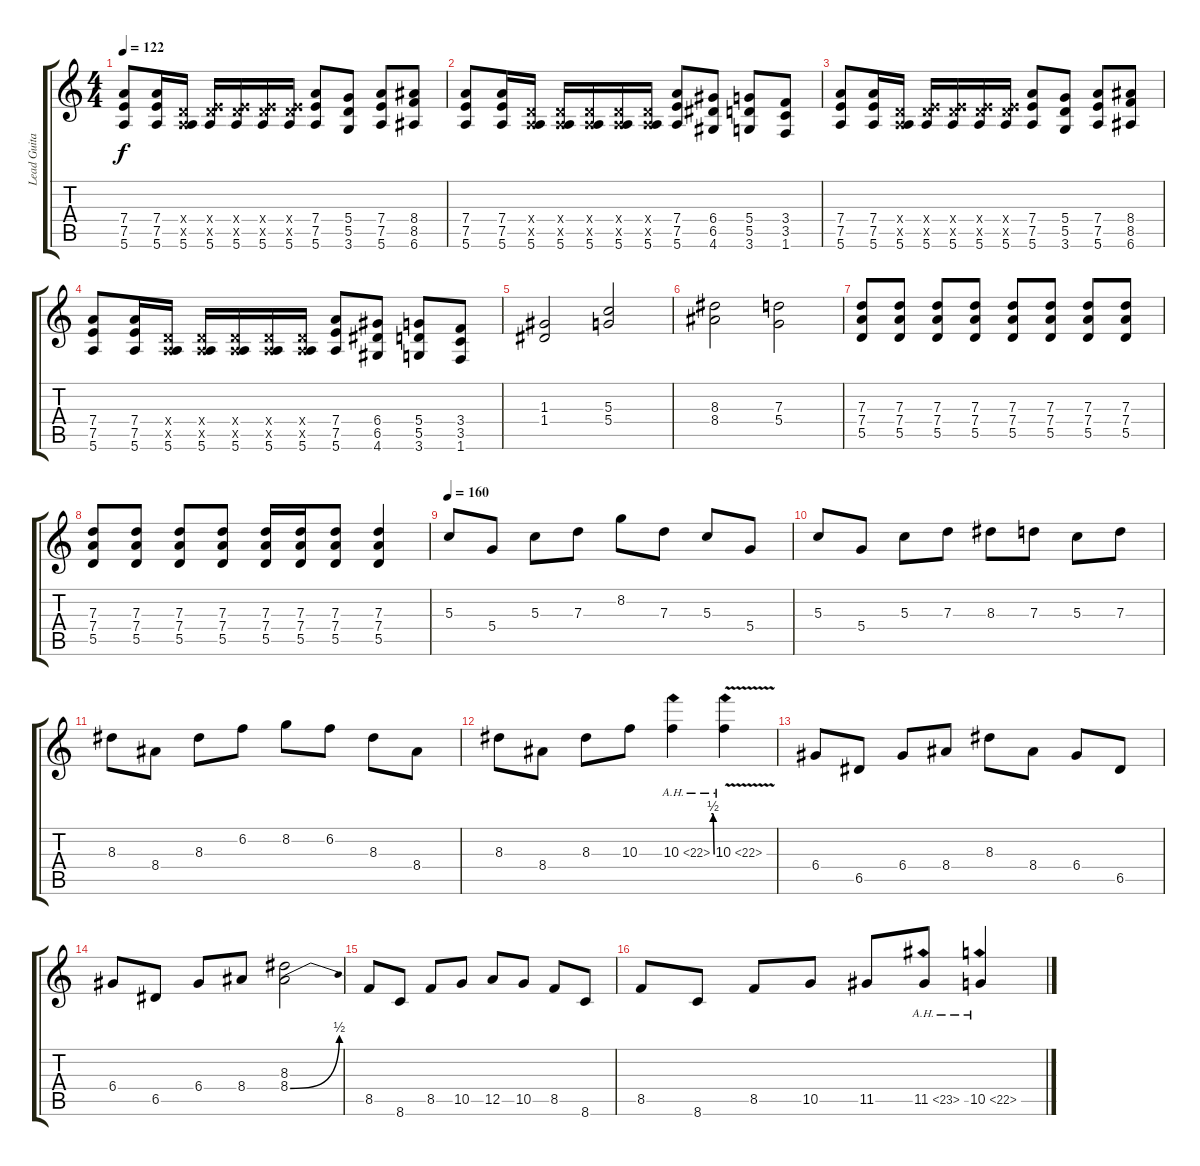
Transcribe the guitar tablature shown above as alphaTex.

\track ("Lead Guitar" "Lead Guita") {instrument distortionguitar}
\staff {score tabs}
\tuning (E4 B3 G3 D3 A2 E2) {hide}
\ts (4 4)
\tempo 122
\clef g2
\ks c
(7.4 7.5 5.6).8{dy f} (7.4 7.5 5.6).16 (0.4{x} 0.5{x} 5.6).16 (0.4{x} 7.5{x} 5.6).16 (0.4{x} 7.5{x} 5.6).16 (0.4{x} 7.5{x} 5.6).16 (0.4{x} 7.5{x} 5.6).16 (7.4 7.5 5.6).8 (5.4 5.5 3.6).8 (7.4 7.5 5.6).8 (8.4 8.5 6.6).8 |
(7.4 7.5 5.6).8 (7.4 7.5 5.6).16 (0.4{x} 0.5{x} 5.6).16 (0.4{x} 0.5{x} 5.6).16 (0.4{x} 0.5{x} 5.6).16 (0.4{x} 0.5{x} 5.6).16 (0.4{x} 0.5{x} 5.6).16 (7.4 7.5 5.6).8 (6.4 6.5 4.6).8 (5.4 5.5 3.6).8 (3.4 3.5 1.6).8 |
(7.4 7.5 5.6).8 (7.4 7.5 5.6).16 (0.4{x} 0.5{x} 5.6).16 (0.4{x} 7.5{x} 5.6).16 (0.4{x} 7.5{x} 5.6).16 (0.4{x} 7.5{x} 5.6).16 (0.4{x} 7.5{x} 5.6).16 (7.4 7.5 5.6).8 (5.4 5.5 3.6).8 (7.4 7.5 5.6).8 (8.4 8.5 6.6).8 |
(7.4 7.5 5.6).8 (7.4 7.5 5.6).16 (0.4{x} 0.5{x} 5.6).16 (0.4{x} 0.5{x} 5.6).16 (0.4{x} 0.5{x} 5.6).16 (0.4{x} 0.5{x} 5.6).16 (0.4{x} 0.5{x} 5.6).16 (7.4 7.5 5.6).8 (6.4 6.5 4.6).8 (5.4 5.5 3.6).8 (3.4 3.5 1.6).8 |
(1.3 1.4).2 (5.3 5.4).2 |
(8.3 8.4).2 (7.3 5.4).2 |
(7.3 7.4 5.5).8 (7.3 7.4 5.5).8 (7.3 7.4 5.5).8 (7.3 7.4 5.5).8 (7.3 7.4 5.5).8 (7.3 7.4 5.5).8 (7.3 7.4 5.5).8 (7.3 7.4 5.5).8 |
(7.3 7.4 5.5).8 (7.3 7.4 5.5).8 (7.3 7.4 5.5).8 (7.3 7.4 5.5).8 (7.3 7.4 5.5).16 (7.3 7.4 5.5).16 (7.3 7.4 5.5).8 (7.3 7.4 5.5).4 |
\tempo 160
5.3.8 5.4.8 5.3.8 7.3.8 8.2.8 7.3.8 5.3.8 5.4.8 |
5.3.8 5.4.8 5.3.8 7.3.8 8.3.8 7.3.8 5.3.8 7.3.8 |
8.3.8 8.4.8 8.3.8 6.2.8 8.2.8 6.2.8 8.3.8 8.4.8 |
8.3.8 8.4.8 8.3.8 10.3.8 10.3{be (custom 0 0 15 0 30 2 60 2) ah 12}.4 10.3{ah 12 v}.4 |
6.4.8 6.5.8 6.4.8 8.4.8 8.3.8 8.4.8 6.4.8 6.5.8 |
6.4.8 6.5.8 6.4.8 8.4.8 (8.3 8.4{be (bend 0 0 60 2)}).2 |
8.5.8 8.6.8 8.5.8 10.5.8 12.5.8 10.5.8 8.5.8 8.6.8 |
8.5.8 8.6.8 8.5.8 10.5.8 11.5.8 11.5{ah 12}.8 10.5{ah 12}.4
